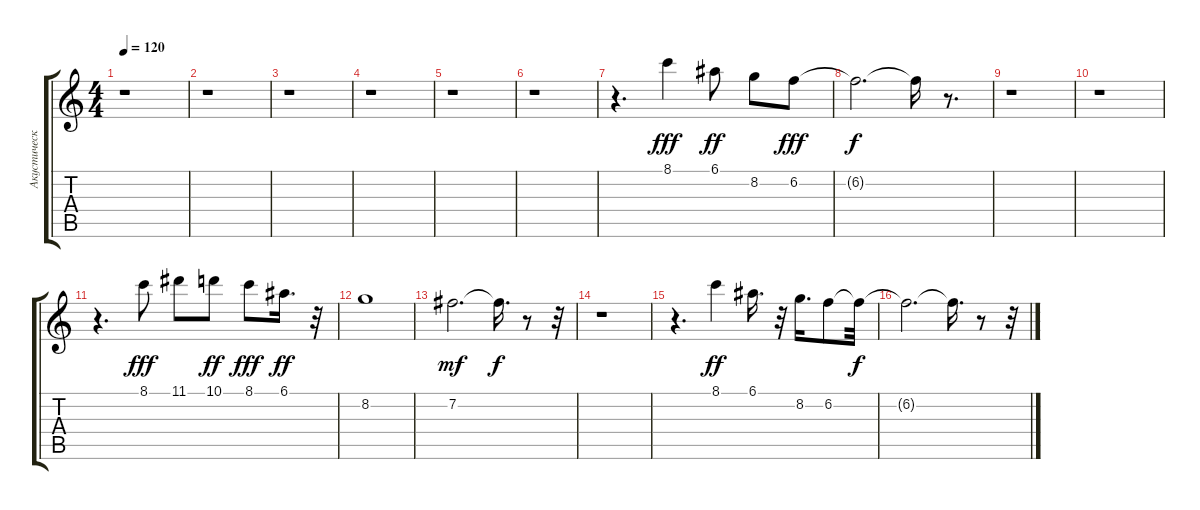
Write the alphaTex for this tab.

\track ("Акустический Гранд Роял" "Акустическ") {instrument distortionguitar}
\staff {score tabs}
\tuning (E4 B3 G3 D3 A2 E2) {hide}
\ts (4 4)
\tempo 120
\clef g2
\ks c
r.1{dy f} |
r.1 |
r.1 |
r.1 |
r.1 |
r.1 |
r.4{d} 8.1.4{dy fff} 6.1.8{dy ff} 8.2.8 6.2.8{dy fff} |
6.2{t}.2{d dy f} 6.2{t}.16 r.8{d} |
r.1 |
r.1 |
r.4{d} 8.1.8{dy fff} 11.1.8 10.1.8{dy ff} 8.1.8{dy fff} 6.1.16{d dy ff} r.32 |
8.2.1 |
7.2.2{d dy mf} 7.2{t}.16{d dy f} r.8 r.32 |
r.1 |
r.4{d} 8.1.4{dy ff} 6.1.16{d} r.32 8.2.16{d} 6.2.8 6.2{t}.32{dy f} |
6.2{t}.2{d} 6.2{t}.16{d} r.8 r.32
